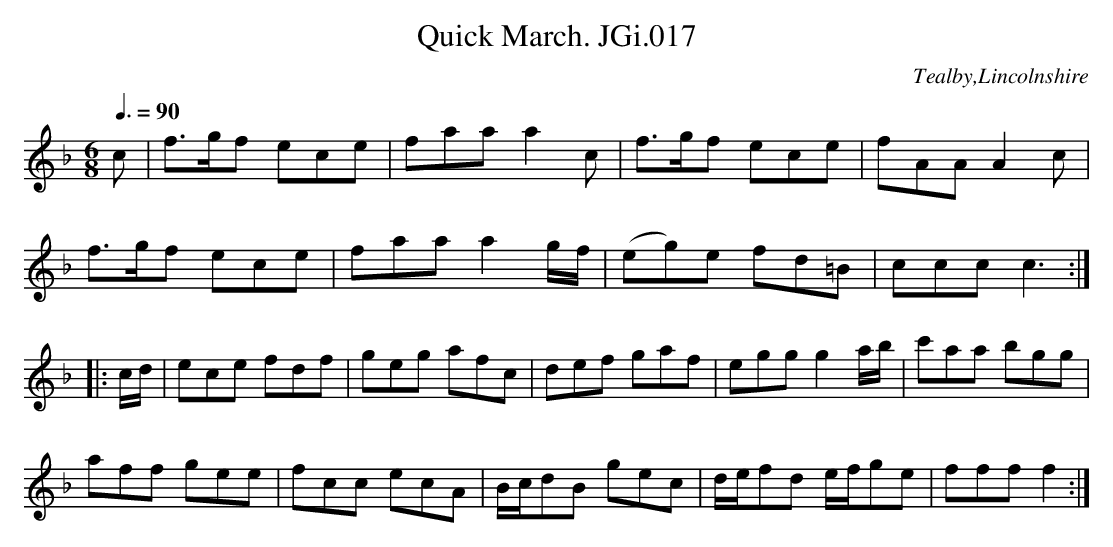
X:1
T:Quick March. JGi.017
L:1/8
M:6/8
O:Tealby,Lincolnshire
Q:3/8=90
K:F
c|f>gf ece| faa a2c|f>gf ece|fAA A2c|
f>gf ece|faa a2 g/f/|(eg)e fd=B|ccc c3:|
|:c/d/|ece fdf|geg afc|def gaf|egg g2a/b/|c'aa bgg|
aff gee|fcc ecA|B/c/dB gec|d/e/fd e/f/ge|fff f2:|
